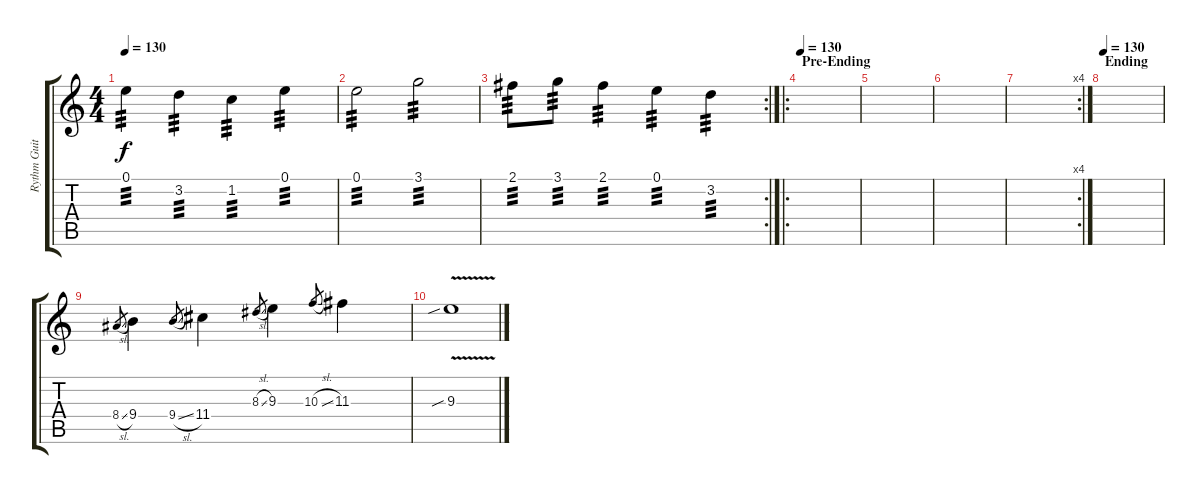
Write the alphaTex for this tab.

\track ("Rythm Guitar" "Rythm Guit") {instrument overdrivenguitar}
\staff {score tabs}
\tuning (E4 B3 G3 D3 A2 E2) {hide}
\ts (4 4)
\tempo 130
\clef g2
\ks c
0.1.4{tp 3 dy f} 3.2.4{tp 3} 1.2.4{tp 3} 0.1.4{tp 3} |
0.1.2{tp 3} 3.1.2{tp 3} |
\rc 2
2.1.8{tp 3} 3.1.8{tp 3} 2.1.4{tp 3} 0.1.4{tp 3} 3.2.4{tp 3} |
\ro
\section ("" "Pre-Ending")
\tempo 130
|
|
|
\rc 4
|
\section ("" "Ending")
\tempo 130
|
8.4{sl}.8{gr} 9.4.4 9.4{sl}.8{gr} 11.4.4 8.3{sl}.8{gr} 9.3.4 10.3{sl}.8{gr} 11.3.4 |
9.3{v sib}.1
